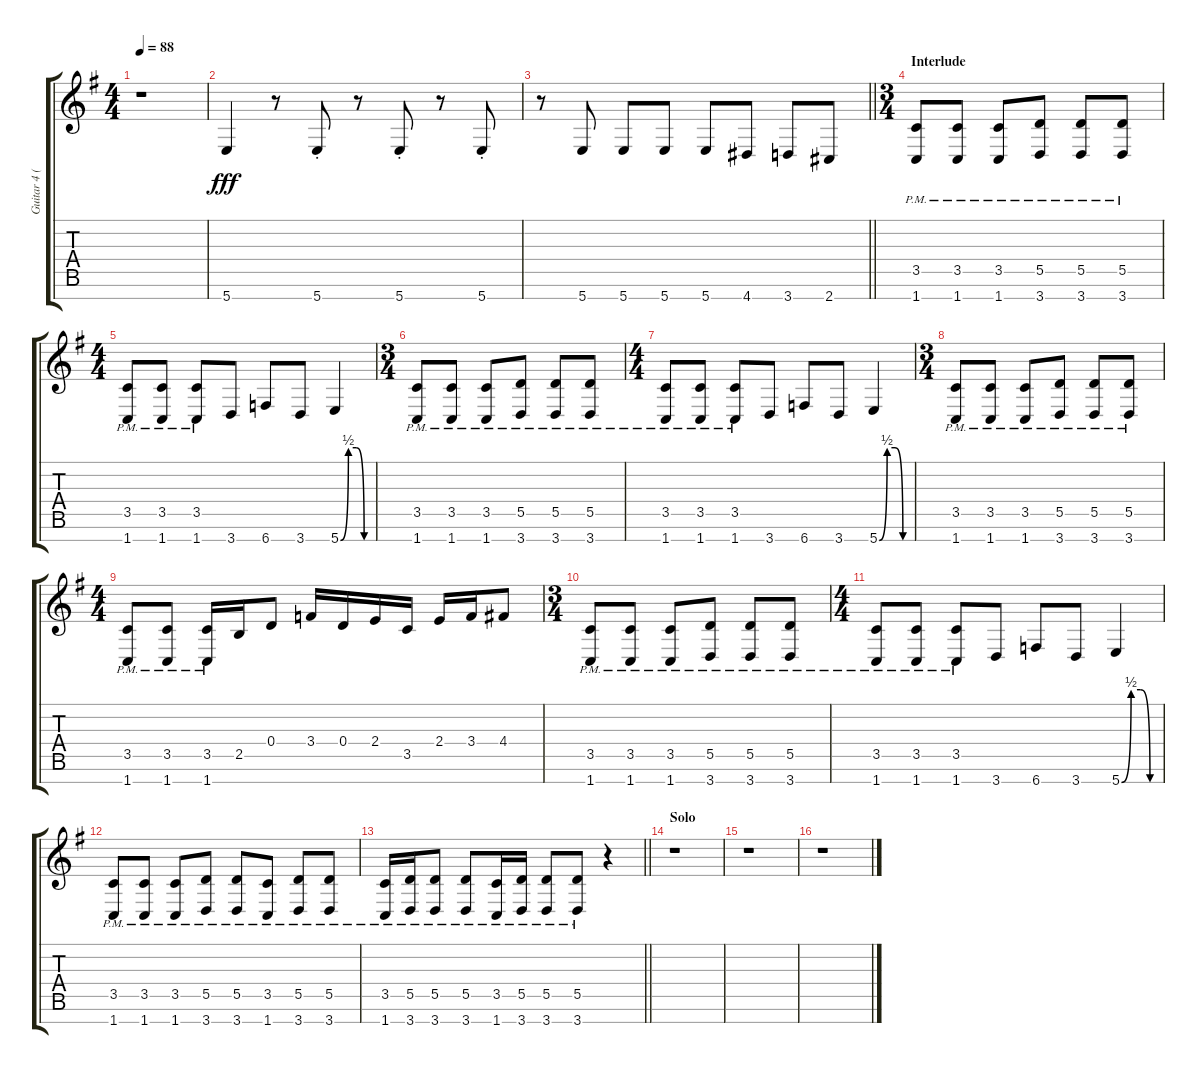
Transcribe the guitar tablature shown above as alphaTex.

\track ("Guitar 4 (7-string)" "Guitar 4 (") {instrument distortionguitar}
\staff {score tabs}
\tuning (E4 B3 G3 D3 A2 E2 B1) {hide}
\ts (4 4)
\tempo 88
\clef g2
\ks g
r.1{dy fff} |
5.7.4 r.8 5.7{st}.8 r.8 5.7{st}.8 r.8 5.7{st}.8 |
\barLineRight lightlight
r.8 5.7.8 5.7.8 5.7.8 5.7.8 4.7.8 3.7.8 2.7.8 |
\ts (3 4)
\section ("" "Interlude")
(3.5{pm} 1.7{pm}).8 (3.5{pm} 1.7{pm}).8 (3.5{pm} 1.7{pm}).8 (5.5{pm} 3.7{pm}).8 (5.5{pm} 3.7{pm}).8 (5.5{pm} 3.7{pm}).8 |
\ts (4 4)
(3.5{pm} 1.7{pm}).8 (3.5{pm} 1.7{pm}).8 (3.5{pm} 1.7{pm}).8 3.7.8 6.7.8 3.7.8 5.7{be (custom 0 0 15 2 30 2 45 0 60 0)}.4 |
\ts (3 4)
(3.5{pm} 1.7{pm}).8 (3.5{pm} 1.7{pm}).8 (3.5{pm} 1.7{pm}).8 (5.5{pm} 3.7{pm}).8 (5.5{pm} 3.7{pm}).8 (5.5{pm} 3.7{pm}).8 |
\ts (4 4)
(3.5{pm} 1.7{pm}).8 (3.5{pm} 1.7{pm}).8 (3.5{pm} 1.7{pm}).8 3.7.8 6.7.8 3.7.8 5.7{be (custom 0 0 15 2 30 2 45 0 60 0)}.4 |
\ts (3 4)
(3.5{pm} 1.7{pm}).8 (3.5{pm} 1.7{pm}).8 (3.5{pm} 1.7{pm}).8 (5.5{pm} 3.7{pm}).8 (5.5{pm} 3.7{pm}).8 (5.5{pm} 3.7{pm}).8 |
\ts (4 4)
(3.5{pm} 1.7{pm}).8 (3.5{pm} 1.7{pm}).8 (3.5{pm} 1.7{pm}).16 2.5.16{instrument electricguitarclean} 0.4.8 3.4.16 0.4.16 2.4.16 3.5.16 2.4.16 3.4.16 4.4.8 |
\ts (3 4)
(3.5{pm} 1.7{pm}).8{instrument distortionguitar} (3.5{pm} 1.7{pm}).8 (3.5{pm} 1.7{pm}).8 (5.5{pm} 3.7{pm}).8 (5.5{pm} 3.7{pm}).8 (5.5{pm} 3.7{pm}).8 |
\ts (4 4)
(3.5{pm} 1.7{pm}).8 (3.5{pm} 1.7{pm}).8 (3.5{pm} 1.7{pm}).8 3.7.8 6.7.8 3.7.8 5.7{be (custom 0 0 15 2 30 2 45 0 60 0)}.4 |
(3.5{pm} 1.7{pm}).8 (3.5{pm} 1.7{pm}).8 (3.5{pm} 1.7{pm}).8 (5.5{pm} 3.7{pm}).8 (5.5{pm} 3.7{pm}).8 (3.5{pm} 1.7{pm}).8 (5.5{pm} 3.7{pm}).8 (5.5{pm} 3.7{pm}).8 |
\barLineRight lightlight
(3.5{pm} 1.7{pm}).16 (5.5{pm} 3.7{pm}).16 (5.5{pm} 3.7{pm}).8 (5.5{pm} 3.7{pm}).8 (3.5{pm} 1.7{pm}).16 (5.5{pm} 3.7{pm}).16 (5.5{pm} 3.7{pm}).8 (5.5{pm} 3.7{pm}).8 r.4 |
\section ("" "Solo")
r.1 |
r.1 |
r.1
